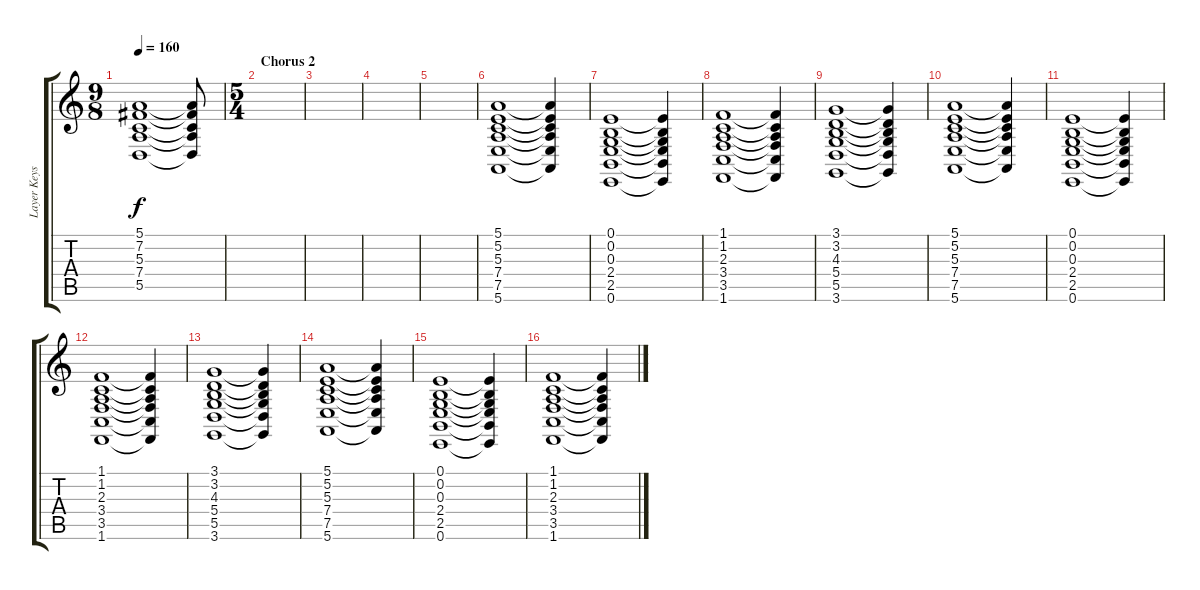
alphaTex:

\track ("Layer Keys" "Layer Keys") {instrument pad7halo}
\staff {score tabs}
\tuning (E4 B3 G3 D3 A2 E2) {hide}
\ts (9 8)
\tempo 160
\clef g2
\ks c
(5.1{t} 7.2{t} 5.3{t} 7.4{t} 5.5{t}).1{dy f} (5.1{t} 7.2{t} 5.3{t} 7.4{t} 5.5{t}).8 |
\ts (5 4)
\section ("" "Chorus 2")
|
|
|
|
(5.1 5.2 5.3 7.4 7.5 5.6).1{volume 11 instrument drawbarorgan} (5.1{t} 5.2{t} 5.3{t} 7.4{t} 7.5{t} 5.6{t}).4 |
(0.1 0.2 0.3 2.4 2.5 0.6).1 (0.1{t} 0.2{t} 0.3{t} 2.4{t} 2.5{t} 0.6{t}).4 |
(1.1 1.2 2.3 3.4 3.5 1.6).1 (1.1{t} 1.2{t} 2.3{t} 3.4{t} 3.5{t} 1.6{t}).4 |
(3.1 3.2 4.3 5.4 5.5 3.6).1 (3.1{t} 3.2{t} 4.3{t} 5.4{t} 5.5{t} 3.6{t}).4 |
(5.1 5.2 5.3 7.4 7.5 5.6).1{volume 11 instrument drawbarorgan} (5.1{t} 5.2{t} 5.3{t} 7.4{t} 7.5{t} 5.6{t}).4 |
(0.1 0.2 0.3 2.4 2.5 0.6).1 (0.1{t} 0.2{t} 0.3{t} 2.4{t} 2.5{t} 0.6{t}).4 |
(1.1 1.2 2.3 3.4 3.5 1.6).1 (1.1{t} 1.2{t} 2.3{t} 3.4{t} 3.5{t} 1.6{t}).4 |
(3.1 3.2 4.3 5.4 5.5 3.6).1 (3.1{t} 3.2{t} 4.3{t} 5.4{t} 5.5{t} 3.6{t}).4 |
(5.1 5.2 5.3 7.4 7.5 5.6).1{volume 11 instrument drawbarorgan} (5.1{t} 5.2{t} 5.3{t} 7.4{t} 7.5{t} 5.6{t}).4 |
(0.1 0.2 0.3 2.4 2.5 0.6).1 (0.1{t} 0.2{t} 0.3{t} 2.4{t} 2.5{t} 0.6{t}).4 |
(1.1 1.2 2.3 3.4 3.5 1.6).1 (1.1{t} 1.2{t} 2.3{t} 3.4{t} 3.5{t} 1.6{t}).4
